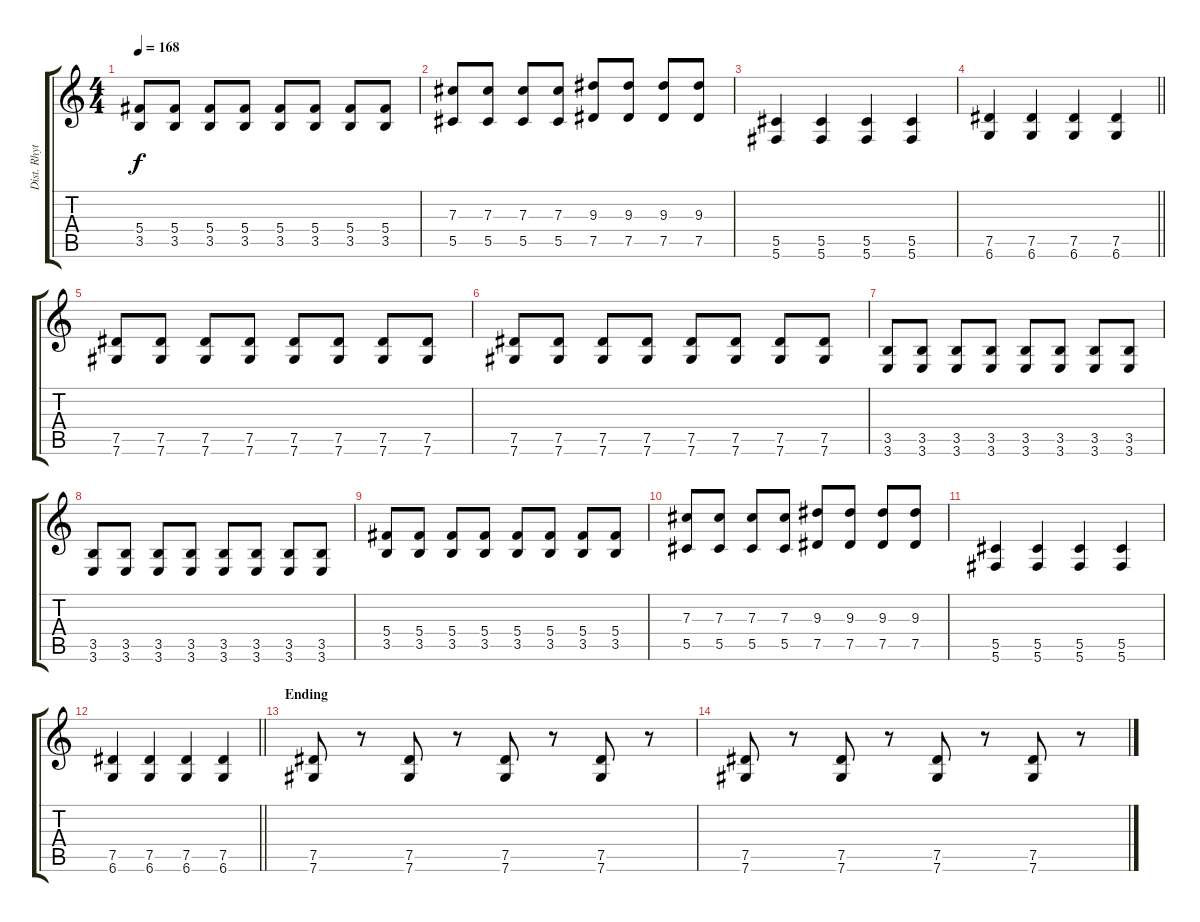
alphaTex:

\track ("Dist. Rhytm Guitar [R]" "Dist. Rhyt") {instrument distortionguitar}
\staff {score tabs}
\tuning (Eb4 Bb3 Gb3 Db3 Ab2 Db2) {hide}
\ts (4 4)
\tempo 168
\clef g2
\ks c
(5.4 3.5).8{dy f} (5.4 3.5).8 (5.4 3.5).8 (5.4 3.5).8 (5.4 3.5).8 (5.4 3.5).8 (5.4 3.5).8 (5.4 3.5).8 |
(7.3 5.5).8 (7.3 5.5).8 (7.3 5.5).8 (7.3 5.5).8 (9.3 7.5).8 (9.3 7.5).8 (9.3 7.5).8 (9.3 7.5).8 |
(5.5 5.6).4 (5.5 5.6).4 (5.5 5.6).4 (5.5 5.6).4 |
\barLineRight lightlight
(7.5 6.6).4 (7.5 6.6).4 (7.5 6.6).4 (7.5 6.6).4 |
(7.5 7.6).8 (7.5 7.6).8 (7.5 7.6).8 (7.5 7.6).8 (7.5 7.6).8 (7.5 7.6).8 (7.5 7.6).8 (7.5 7.6).8 |
(7.5 7.6).8 (7.5 7.6).8 (7.5 7.6).8 (7.5 7.6).8 (7.5 7.6).8 (7.5 7.6).8 (7.5 7.6).8 (7.5 7.6).8 |
(3.5 3.6).8 (3.5 3.6).8 (3.5 3.6).8 (3.5 3.6).8 (3.5 3.6).8 (3.5 3.6).8 (3.5 3.6).8 (3.5 3.6).8 |
(3.5 3.6).8 (3.5 3.6).8 (3.5 3.6).8 (3.5 3.6).8 (3.5 3.6).8 (3.5 3.6).8 (3.5 3.6).8 (3.5 3.6).8 |
(5.4 3.5).8 (5.4 3.5).8 (5.4 3.5).8 (5.4 3.5).8 (5.4 3.5).8 (5.4 3.5).8 (5.4 3.5).8 (5.4 3.5).8 |
(7.3 5.5).8 (7.3 5.5).8 (7.3 5.5).8 (7.3 5.5).8 (9.3 7.5).8 (9.3 7.5).8 (9.3 7.5).8 (9.3 7.5).8 |
(5.5 5.6).4 (5.5 5.6).4 (5.5 5.6).4 (5.5 5.6).4 |
\barLineRight lightlight
(7.5 6.6).4 (7.5 6.6).4 (7.5 6.6).4 (7.5 6.6).4 |
\section ("" "Ending")
(7.5 7.6).8 r.8 (7.5 7.6).8 r.8 (7.5 7.6).8 r.8 (7.5 7.6).8 r.8 |
(7.5 7.6).8 r.8 (7.5 7.6).8 r.8 (7.5 7.6).8 r.8 (7.5 7.6).8 r.8
